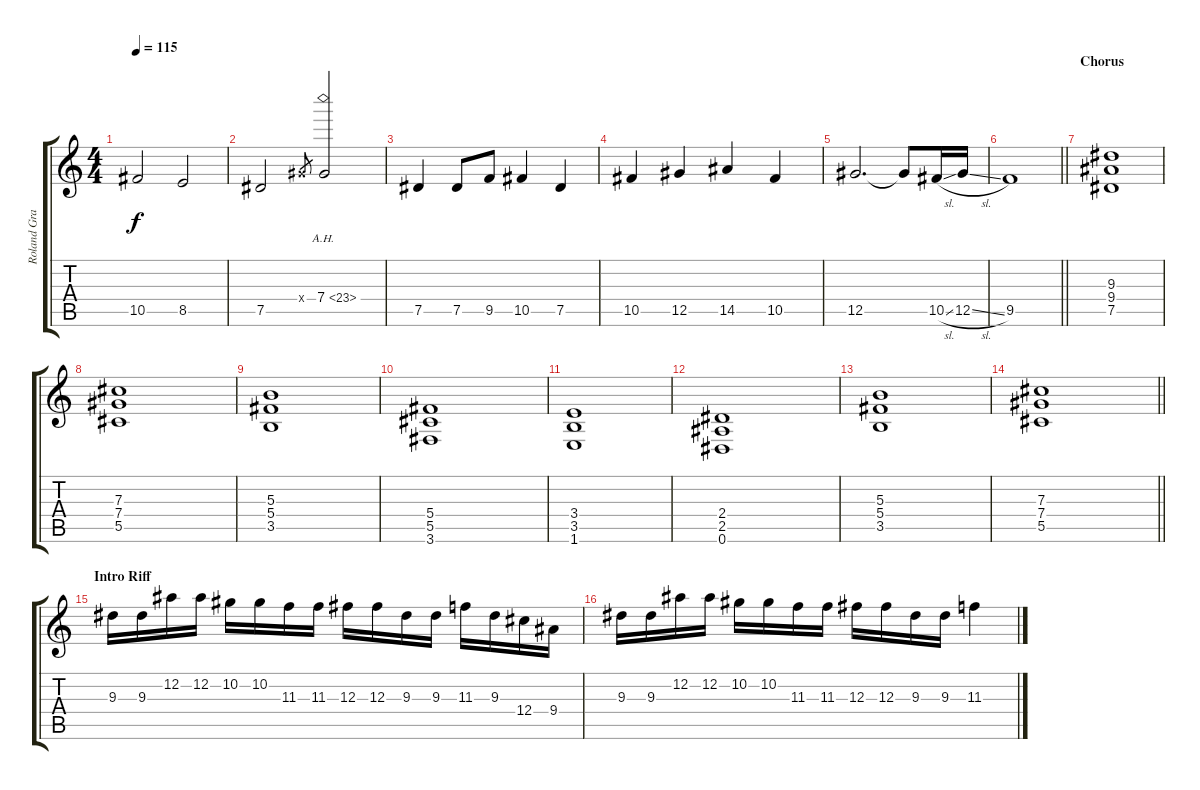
\track ("Roland Grapow (Lead Guitar)" "Roland Gra") {instrument distortionguitar}
\staff {score tabs}
\tuning (Eb4 Bb3 Gb3 Db3 Ab2 Eb2) {hide}
\ts (4 4)
\tempo 115
\clef g2
\ks c
10.5.2{dy f} 8.5.2 |
7.5.2 7.4{x}.8{gr} 7.4{ah 16}.2 |
7.5.4 7.5.8 9.5.8 10.5.4 7.5.4 |
10.5.4 12.5.4 14.5.4 10.5.4 |
12.5.2{d} 12.5{t}.8 10.5{sl}.16 12.5{sl}.16 |
\barLineRight lightlight
9.5.1 |
\section ("" "Chorus")
(9.3 9.4 7.5).1 |
(7.3 7.4 5.5).1 |
(5.3 5.4 3.5).1 |
(5.4 5.5 3.6).1 |
(3.4 3.5 1.6).1 |
(2.4 2.5 0.6).1 |
(5.3 5.4 3.5).1 |
\barLineRight lightlight
(7.3 7.4 5.5).1 |
\section ("" "Intro Riff")
9.3.16 9.3.16 12.2.16 12.2.16 10.2.16 10.2.16 11.3.16 11.3.16 12.3.16 12.3.16 9.3.16 9.3.16 11.3.16 9.3.16 12.4.16 9.4.16 |
9.3.16 9.3.16 12.2.16 12.2.16 10.2.16 10.2.16 11.3.16 11.3.16 12.3.16 12.3.16 9.3.16 9.3.16 11.3.4
